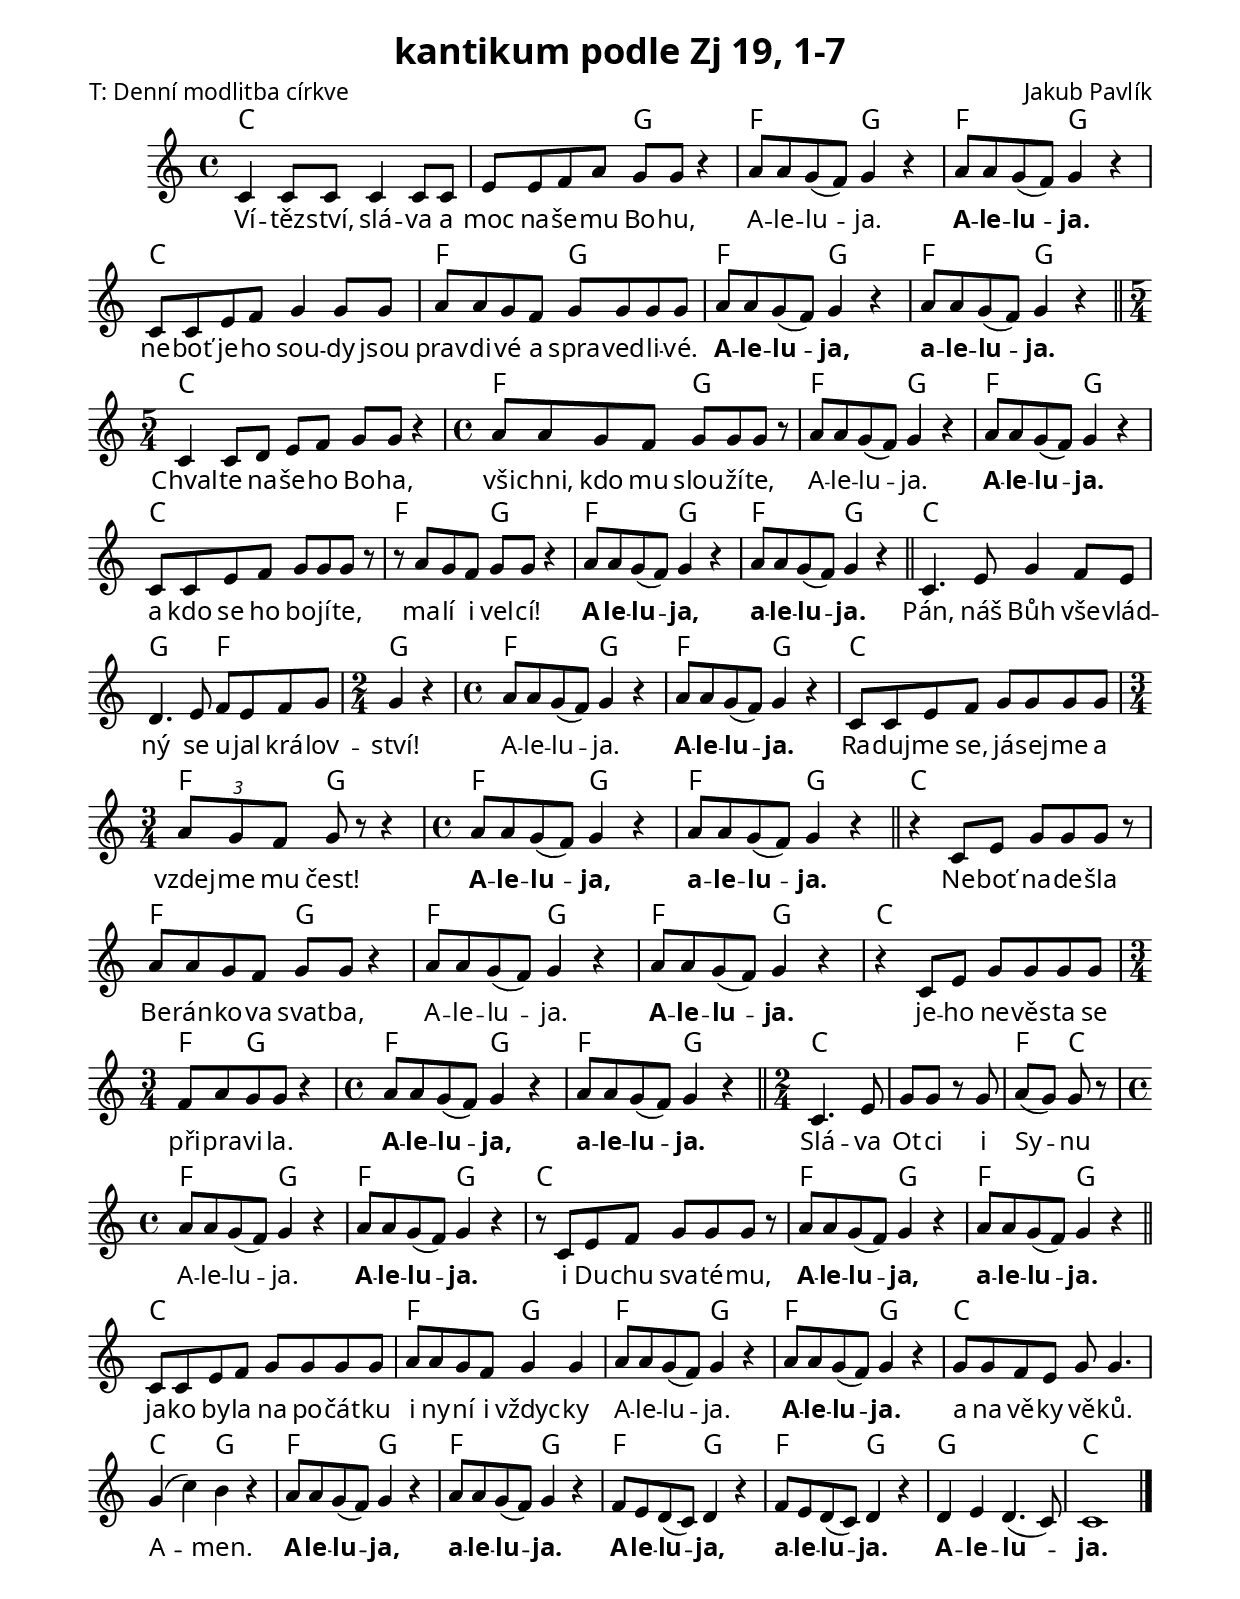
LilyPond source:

\version "2.17.24"

\include "../../spolecne/layout.ly"
\include "../../spolecne/tiraz.ly"

\header {
  title = "kantikum podle Zj 19, 1-7"
  composer = "Jakub Pavlík"
  poet = \markup\column{
           \line{"T: Denní modlitba církve"}
  }
}

\layout {
  ragged-last = ##f

  \context {
    \Score
    \remove Bar_number_engraver
  }
  \context {
    \Staff
    \remove Custos_engraver
  }
}

\paper {
  ragged-bottom = ##t
}

lb = { \override LyricText #'font-series = #'bold }
ln = { \revert LyricText #'font-series }

% text aleluja
al = \lyricmode { A -- le -- lu -- ja. \lb A -- le -- lu -- ja. \ln }
alal = \lyricmode { \lb A -- le -- lu -- ja, a -- le -- lu -- ja. \ln }

text = \lyricmode {
  Ví -- těz -- ství, slá -- va a moc na -- še -- mu Bo -- hu,
  \al
  ne -- boť je -- ho sou -- dy jsou prav -- di -- vé a spra -- ved -- li -- vé.
  \alal

  Chval -- te na -- še -- ho Bo -- ha, vši -- chni, kdo mu slou -- ží -- te,
  \al
  a kdo se ho bo -- jí -- te, ma -- lí i vel -- cí!
  \alal

  Pán, náš Bůh  vše -- vlád -- ný
  se u -- jal krá -- lov -- ství!
  \al
  Ra -- duj -- me se, já -- sej -- me a vzdej -- me mu čest!
  \alal

  Ne -- boť na -- de -- šla Be -- rán -- ko -- va svat -- ba,
  \al
  je -- ho ne -- věs -- ta se při -- pra -- vi -- la.
  \alal

  Slá -- va Ot -- ci i Sy -- nu
  \al
  i Du -- chu sva -- té -- mu,
  \alal
  ja -- ko by -- la na po -- čát -- ku i ny -- ní i vždyc -- ky
  \al
  a na vě -- ky vě -- ků. A -- men.
  \alal

  \alal
  \lb A -- le -- lu -- ja. \ln
}

cal = \chordmode { f2 g2 f2 g2 }

akordy = \chords {
  % Vitezstvi
  c1. g2 \cal
  c1 f2 g \cal
  % Chvalte
  c1*5/4 f2 g \cal
  c1 f2 g \cal
  % Pan
  c1 g2 f g \cal
  c1 f4 g2 \cal
  % Nebesot
  c1 f2 g \cal
  c1 f4 g2 \cal
  % Slava
  c1 f4 c \cal
  c1 \cal
  c1 f2 g \cal
  c1 c2 g
  \cal
  f2 g f g
  g1 c
}

aleluja = \relative c'' { a8 a g( f) g4 r a8 a g( f) g4 r }

strofa = { \bar "||" }

melodie = \relative c' {
  \set midiInstrument = #"acoustic grand 1"

  \key c \major
  % Vitezstvi
  c4 c8 c c4 c8 c e e f a g g r4
  \aleluja

  % Nebot jeho
  c,8 c e f g4 g8 g a a g f g g g g
  \aleluja \strofa

  % Chvalte
  \time 5/4 c,4 c8 d e f g g r4 \time 4/4 a8 a g f g g g r
  \aleluja
  c,8 c e f g g g r r a g f g g r4
  \aleluja \strofa

  % Pan
  c,4. e8 g4 f8 e d4. e8 f e f g \time 2/4 g4 r \time 4/4
  \aleluja
  c,8 c e f g g g g \time 3/4 \tuplet 3/2 { a g f } g r r4 \time 4/4
  \aleluja \strofa

  % Nebot nadesla
  r4 c,8 e g g g r a8 a g f g g r4
  \aleluja
  r4 c,8 e g g g g \time 3/4 f a g g r4 \time 4/4
  \aleluja \strofa

  % Slava
  \time 2/4 c,4. e8 g g r g a( g) g r \time 4/4
  \aleluja
  r8 c, e f g g g r
  \aleluja \strofa

  % Jako
  c,8 c e f g g g g a a g f g4 g
  \aleluja
  g8 g f e g g4. g4( c) b r
  \aleluja
  % extra aleluja
  f8 e d( c) d4 r f8 e d( c) d4 r
  d4 e d4.( c8) c1 \bar "|."
}

% zalm
\score {
  <<
    % takhle se da snadno transponovat
    % \transpose f' c' {
      \akordy
    % }
    % \transpose f' c' {
      \melodie
    % }
    \addlyrics { \text }
  >>
  \layout {}
  \midi {

  }
  \header{
    piece = ""
  }
}
